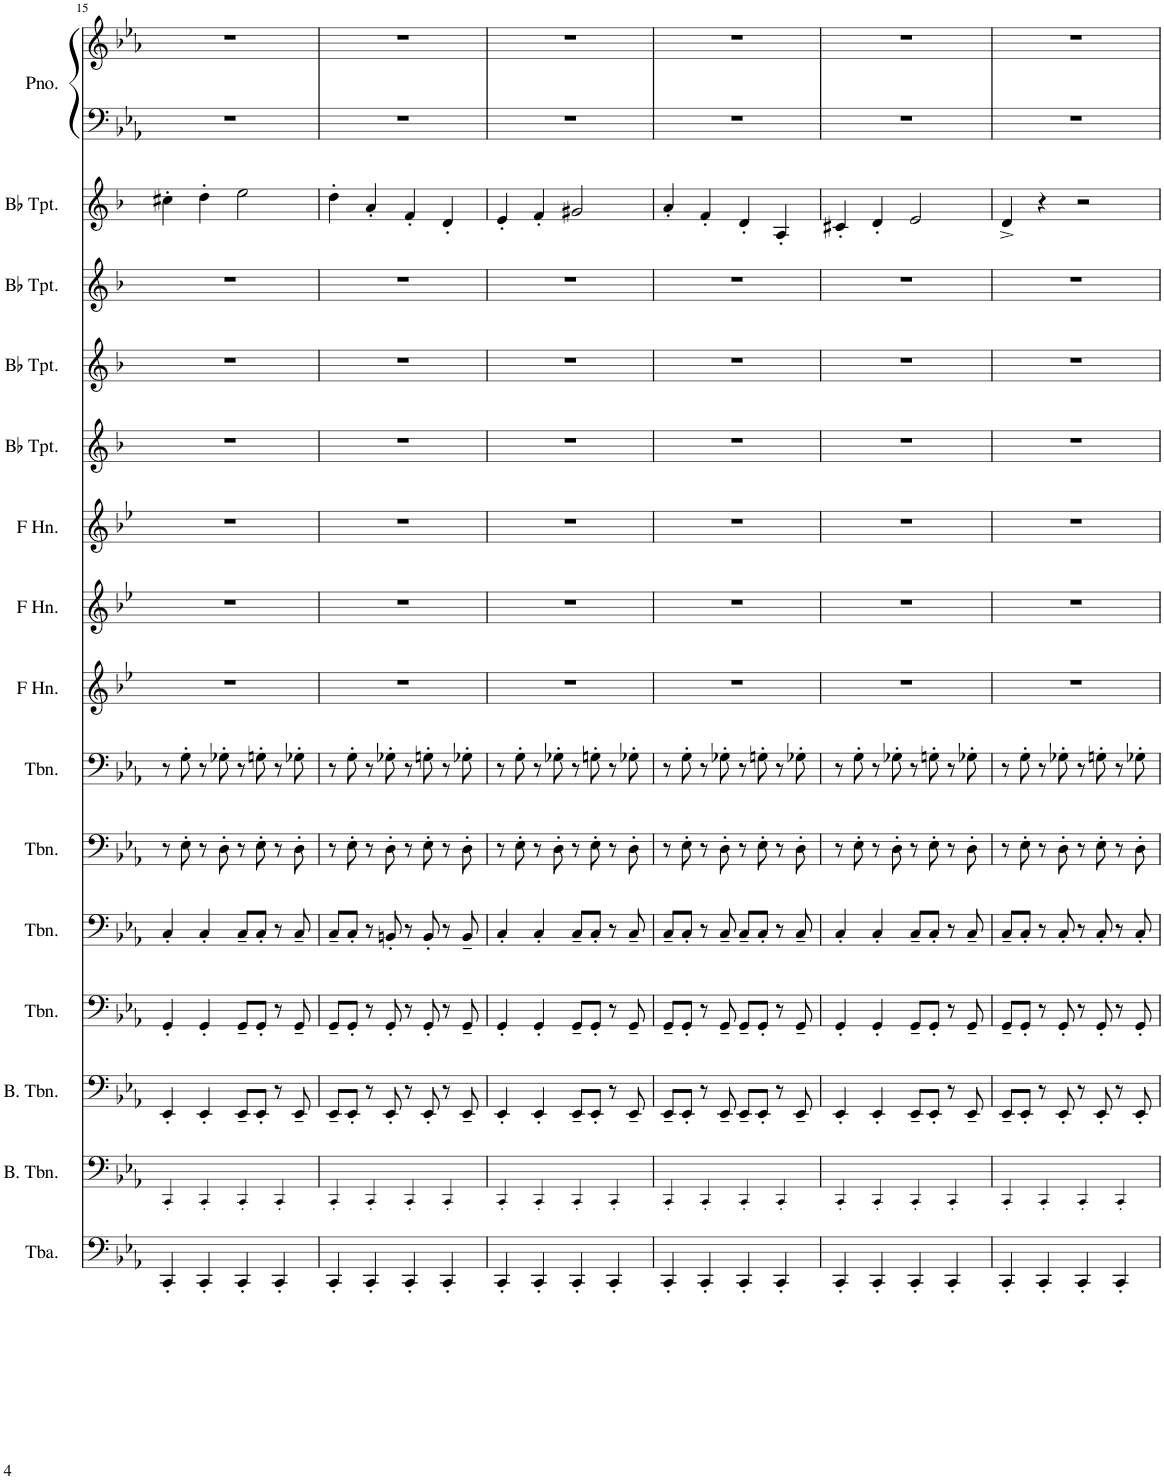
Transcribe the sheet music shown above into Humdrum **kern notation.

**kern	**kern	**kern	**kern	**kern	**kern	**kern	**kern	**kern	**kern	**kern	**kern	**kern	**kern	**kern	**kern
*part15	*part14	*part13	*part12	*part11	*part10	*part9	*part8	*part7	*part6	*part5	*part4	*part3	*part2	*part1	*part1
*staff16	*staff15	*staff14	*staff13	*staff12	*staff11	*staff10	*staff9	*staff8	*staff7	*staff6	*staff5	*staff4	*staff3	*staff2	*staff1
*I"Tuba	*I"Bass Trombone	*I"Bass Trombone	*I"Trombone	*I"Trombone	*I"Trombone	*I"Trombone	*I"Horn in F	*I"Horn in F	*I"Horn in F	*I"Bb Trumpet	*I"Bb Trumpet	*I"Bb Trumpet	*I"Bb Trumpet	*I"Piano	*
*I'Tba.	*I'B. Tbn.	*I'B. Tbn.	*I'Tbn.	*I'Tbn.	*I'Tbn.	*I'Tbn.	*	*	*	*I'Bb Tpt.	*I'Bb Tpt.	*I'Bb Tpt.	*I'Bb Tpt.	*I'Pno.	*
!!LO:PB:g=z
*clefF4	*clefF4	*clefF4	*clefF4	*clefF4	*clefF4	*clefF4	*clefG2	*clefG2	*clefG2	*clefG2	*clefG2	*clefG2	*clefG2	*clefF4	*clefG2
*	*	*	*	*	*	*	*Trd4c7	*Trd4c7	*Trd4c7	*Trd1c2	*Trd1c2	*Trd1c2	*Trd1c2	*	*
*k[b-e-a-]	*k[b-e-a-]	*k[b-e-a-]	*k[b-e-a-]	*k[b-e-a-]	*k[b-e-a-]	*k[b-e-a-]	*k[b-e-]	*k[b-e-]	*k[b-e-]	*k[b-]	*k[b-]	*k[b-]	*k[b-]	*k[b-e-a-]	*k[b-e-a-]
*M4/4	*M4/4	*M4/4	*M4/4	*M4/4	*M4/4	*M4/4	*M4/4	*M4/4	*M4/4	*M4/4	*M4/4	*M4/4	*M4/4	*M4/4	*M4/4
=15	=15	=15	=15	=15	=15	=15	=15	=15	=15	=15	=15	=15	=15	=15	=15
4CC'/	4CC'!/	4EE-'/	4GG'/	4C'/	8r	8r	1r	1r	1r	1r	1r	1r	4cc#X'\	1r	1r
.	.	.	.	.	8E-'\	8G'\	.	.	.	.	.	.	.	.	.
4CC'/	4CC'!/	4EE-'/	4GG'/	4C'/	8r	8r	.	.	.	.	.	.	4dd'\	.	.
.	.	.	.	.	8D'\	8G-X'\	.	.	.	.	.	.	.	.	.
4CC'/	4CC'!/	8EE-~/L	8GG~/L	8C~/L	8r	8r	.	.	.	.	.	.	2ee\	.	.
.	.	8EE-'/J	8GG'/J	8C'/J	8E-'\	8Gn'\	.	.	.	.	.	.	.	.	.
4CC'/	4CC'!/	8r	8r	8r	8r	8r	.	.	.	.	.	.	.	.	.
.	.	8EE-~/	8GG~/	8C~/	8D'\	8G-X'\	.	.	.	.	.	.	.	.	.
=16	=16	=16	=16	=16	=16	=16	=16	=16	=16	=16	=16	=16	=16	=16	=16
4CC'/	4CC'!/	8EE-~/L	8GG~/L	8C~/L	8r	8r	1r	1r	1r	1r	1r	1r	4dd'\	1r	1r
.	.	8EE-'/J	8GG'/J	8C'/J	8E-'\	8G'\	.	.	.	.	.	.	.	.	.
4CC'/	4CC'!/	8r	8r	8r	8r	8r	.	.	.	.	.	.	4a'/	.	.
.	.	8EE-'/	8GG'/	8BBn'/	8D'\	8G-X'\	.	.	.	.	.	.	.	.	.
4CC'/	4CC'!/	8r	8r	8r	8r	8r	.	.	.	.	.	.	4f'/	.	.
.	.	8EE-'/	8GG'/	8BB'/	8E-'\	8Gn'\	.	.	.	.	.	.	.	.	.
4CC'/	4CC'!/	8r	8r	8r	8r	8r	.	.	.	.	.	.	4d'/	.	.
.	.	8EE-~/	8GG~/	8BB~/	8D'\	8G-X'\	.	.	.	.	.	.	.	.	.
=17	=17	=17	=17	=17	=17	=17	=17	=17	=17	=17	=17	=17	=17	=17	=17
4CC'/	4CC'!/	4EE-'/	4GG'/	4C'/	8r	8r	1r	1r	1r	1r	1r	1r	4e'/	1r	1r
.	.	.	.	.	8E-'\	8G'\	.	.	.	.	.	.	.	.	.
4CC'/	4CC'!/	4EE-'/	4GG'/	4C'/	8r	8r	.	.	.	.	.	.	4f'/	.	.
.	.	.	.	.	8D'\	8G-X'\	.	.	.	.	.	.	.	.	.
4CC'/	4CC'!/	8EE-~/L	8GG~/L	8C~/L	8r	8r	.	.	.	.	.	.	2g#X/	.	.
.	.	8EE-'/J	8GG'/J	8C'/J	8E-'\	8Gn'\	.	.	.	.	.	.	.	.	.
4CC'/	4CC'!/	8r	8r	8r	8r	8r	.	.	.	.	.	.	.	.	.
.	.	8EE-~/	8GG~/	8C~/	8D'\	8G-X'\	.	.	.	.	.	.	.	.	.
=18	=18	=18	=18	=18	=18	=18	=18	=18	=18	=18	=18	=18	=18	=18	=18
4CC'/	4CC'!/	8EE-~/L	8GG~/L	8C~/L	8r	8r	1r	1r	1r	1r	1r	1r	4a'/	1r	1r
.	.	8EE-'/J	8GG'/J	8C'/J	8E-'\	8G'\	.	.	.	.	.	.	.	.	.
4CC'/	4CC'!/	8r	8r	8r	8r	8r	.	.	.	.	.	.	4f'/	.	.
.	.	8EE-~/	8GG~/	8C~/	8D'\	8G-X'\	.	.	.	.	.	.	.	.	.
4CC'/	4CC'!/	8EE-~/L	8GG~/L	8C~/L	8r	8r	.	.	.	.	.	.	4d'/	.	.
.	.	8EE-'/J	8GG'/J	8C'/J	8E-'\	8Gn'\	.	.	.	.	.	.	.	.	.
4CC'/	4CC'!/	8r	8r	8r	8r	8r	.	.	.	.	.	.	4A'/	.	.
.	.	8EE-~/	8GG~/	8C~/	8D'\	8G-X'\	.	.	.	.	.	.	.	.	.
=19	=19	=19	=19	=19	=19	=19	=19	=19	=19	=19	=19	=19	=19	=19	=19
4CC'/	4CC'!/	4EE-'/	4GG'/	4C'/	8r	8r	1r	1r	1r	1r	1r	1r	4c#X'/	1r	1r
.	.	.	.	.	8E-'\	8G'\	.	.	.	.	.	.	.	.	.
4CC'/	4CC'!/	4EE-'/	4GG'/	4C'/	8r	8r	.	.	.	.	.	.	4d'/	.	.
.	.	.	.	.	8D'\	8G-X'\	.	.	.	.	.	.	.	.	.
4CC'/	4CC'!/	8EE-~/L	8GG~/L	8C~/L	8r	8r	.	.	.	.	.	.	2e/	.	.
.	.	8EE-'/J	8GG'/J	8C'/J	8E-'\	8Gn'\	.	.	.	.	.	.	.	.	.
4CC'/	4CC'!/	8r	8r	8r	8r	8r	.	.	.	.	.	.	.	.	.
.	.	8EE-~/	8GG~/	8C~/	8D'\	8G-X'\	.	.	.	.	.	.	.	.	.
=20	=20	=20	=20	=20	=20	=20	=20	=20	=20	=20	=20	=20	=20	=20	=20
4CC'/	4CC'!/	8EE-~/L	8GG~/L	8C~/L	8r	8r	1r	1r	1r	1r	1r	1r	4d^/	1r	1r
.	.	8EE-'/J	8GG'/J	8C'/J	8E-'\	8G'\	.	.	.	.	.	.	.	.	.
4CC'/	4CC'!/	8r	8r	8r	8r	8r	.	.	.	.	.	.	4r	.	.
.	.	8EE-'/	8GG'/	8C'/	8D'\	8G-X'\	.	.	.	.	.	.	.	.	.
4CC'/	4CC'!/	8r	8r	8r	8r	8r	.	.	.	.	.	.	2r	.	.
.	.	8EE-'/	8GG'/	8C'/	8E-'\	8Gn'\	.	.	.	.	.	.	.	.	.
4CC'/	4CC'!/	8r	8r	8r	8r	8r	.	.	.	.	.	.	.	.	.
.	.	8EE-'/	8GG'/	8C'/	8D'\	8G-X'\	.	.	.	.	.	.	.	.	.
=	=	=	=	=	=	=	=	=	=	=	=	=	=	=	=
*-	*-	*-	*-	*-	*-	*-	*-	*-	*-	*-	*-	*-	*-	*-	*-
